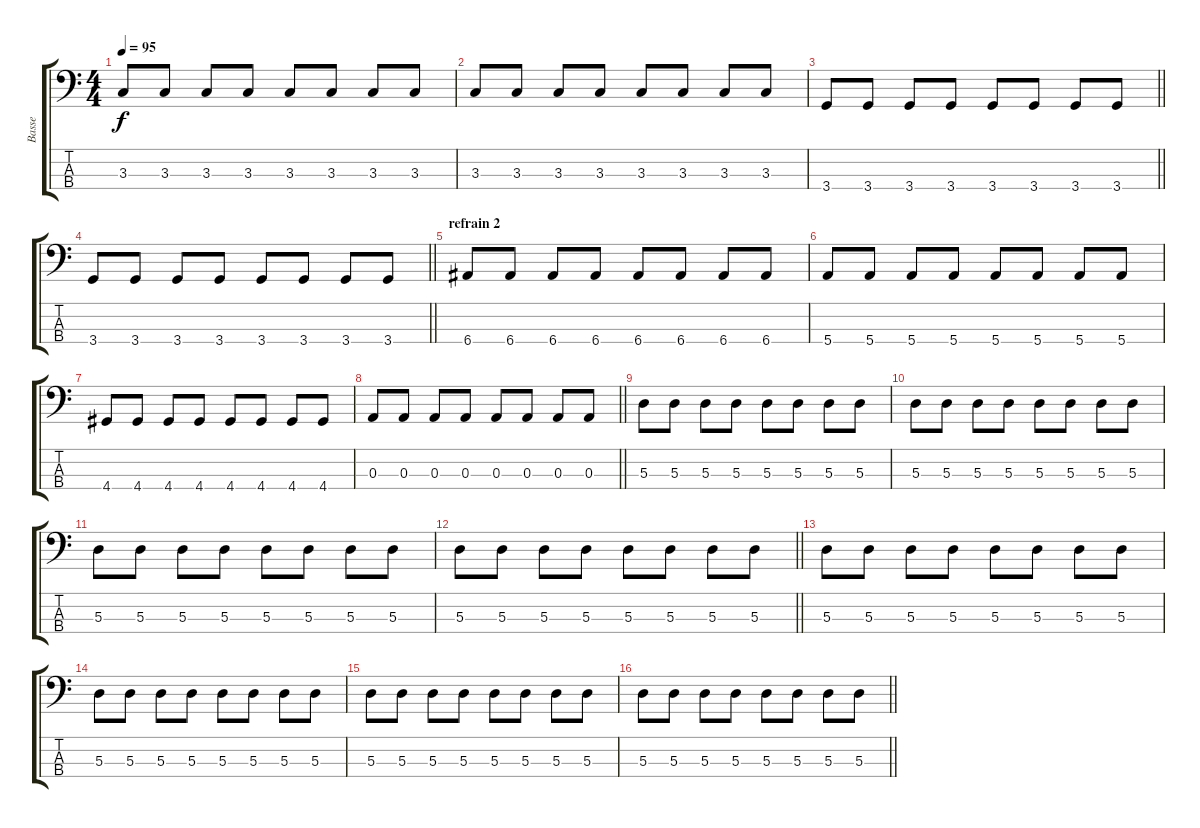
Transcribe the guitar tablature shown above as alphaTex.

\track ("Basse" "Basse") {instrument electricbassfinger}
\staff {score tabs}
\tuning (G2 D2 A1 E1) {hide}
\ts (4 4)
\tempo 95
\clef f4
\ks c
3.3.8{dy f} 3.3.8 3.3.8 3.3.8 3.3.8 3.3.8 3.3.8 3.3.8 |
3.3.8 3.3.8 3.3.8 3.3.8 3.3.8 3.3.8 3.3.8 3.3.8 |
\barLineRight lightlight
3.4.8 3.4.8 3.4.8 3.4.8 3.4.8 3.4.8 3.4.8 3.4.8 |
\barLineRight lightlight
3.4.8 3.4.8 3.4.8 3.4.8 3.4.8 3.4.8 3.4.8 3.4.8 |
\section ("" "refrain 2")
6.4.8 6.4.8 6.4.8 6.4.8 6.4.8 6.4.8 6.4.8 6.4.8 |
5.4.8 5.4.8 5.4.8 5.4.8 5.4.8 5.4.8 5.4.8 5.4.8 |
4.4.8 4.4.8 4.4.8 4.4.8 4.4.8 4.4.8 4.4.8 4.4.8 |
\barLineRight lightlight
0.3.8 0.3.8 0.3.8 0.3.8 0.3.8 0.3.8 0.3.8 0.3.8 |
5.3.8 5.3.8 5.3.8 5.3.8 5.3.8 5.3.8 5.3.8 5.3.8 |
5.3.8 5.3.8 5.3.8 5.3.8 5.3.8 5.3.8 5.3.8 5.3.8 |
5.3.8 5.3.8 5.3.8 5.3.8 5.3.8 5.3.8 5.3.8 5.3.8 |
\barLineRight lightlight
5.3.8 5.3.8 5.3.8 5.3.8 5.3.8 5.3.8 5.3.8 5.3.8 |
5.3.8 5.3.8 5.3.8 5.3.8 5.3.8 5.3.8 5.3.8 5.3.8 |
5.3.8 5.3.8 5.3.8 5.3.8 5.3.8 5.3.8 5.3.8 5.3.8 |
5.3.8 5.3.8 5.3.8 5.3.8 5.3.8 5.3.8 5.3.8 5.3.8 |
\barLineRight lightlight
5.3.8 5.3.8 5.3.8 5.3.8 5.3.8 5.3.8 5.3.8 5.3.8
